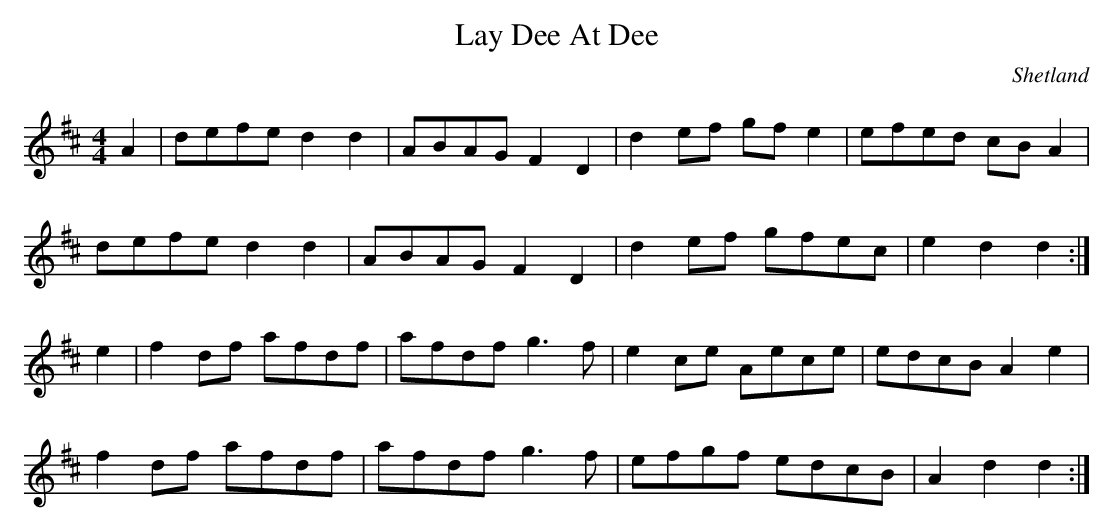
X:1
T:Lay Dee At Dee
O:Shetland
M:4/4
L:1/8
K:D
A2 | defe d2 d2 | ABAG F2 D2 | d2 ef gf e2 | efed cB A2 |
defe d2 d2 | ABAG F2 D2 | d2 ef gfec | e2 d2 d2 :|]
e2 | f2 df afdf | afdf g3 f | e2 ce Aece | edcB A2 e2 |
f2 df afdf | afdf g3 f | efgf edcB | A2 d2 d2 :|]
